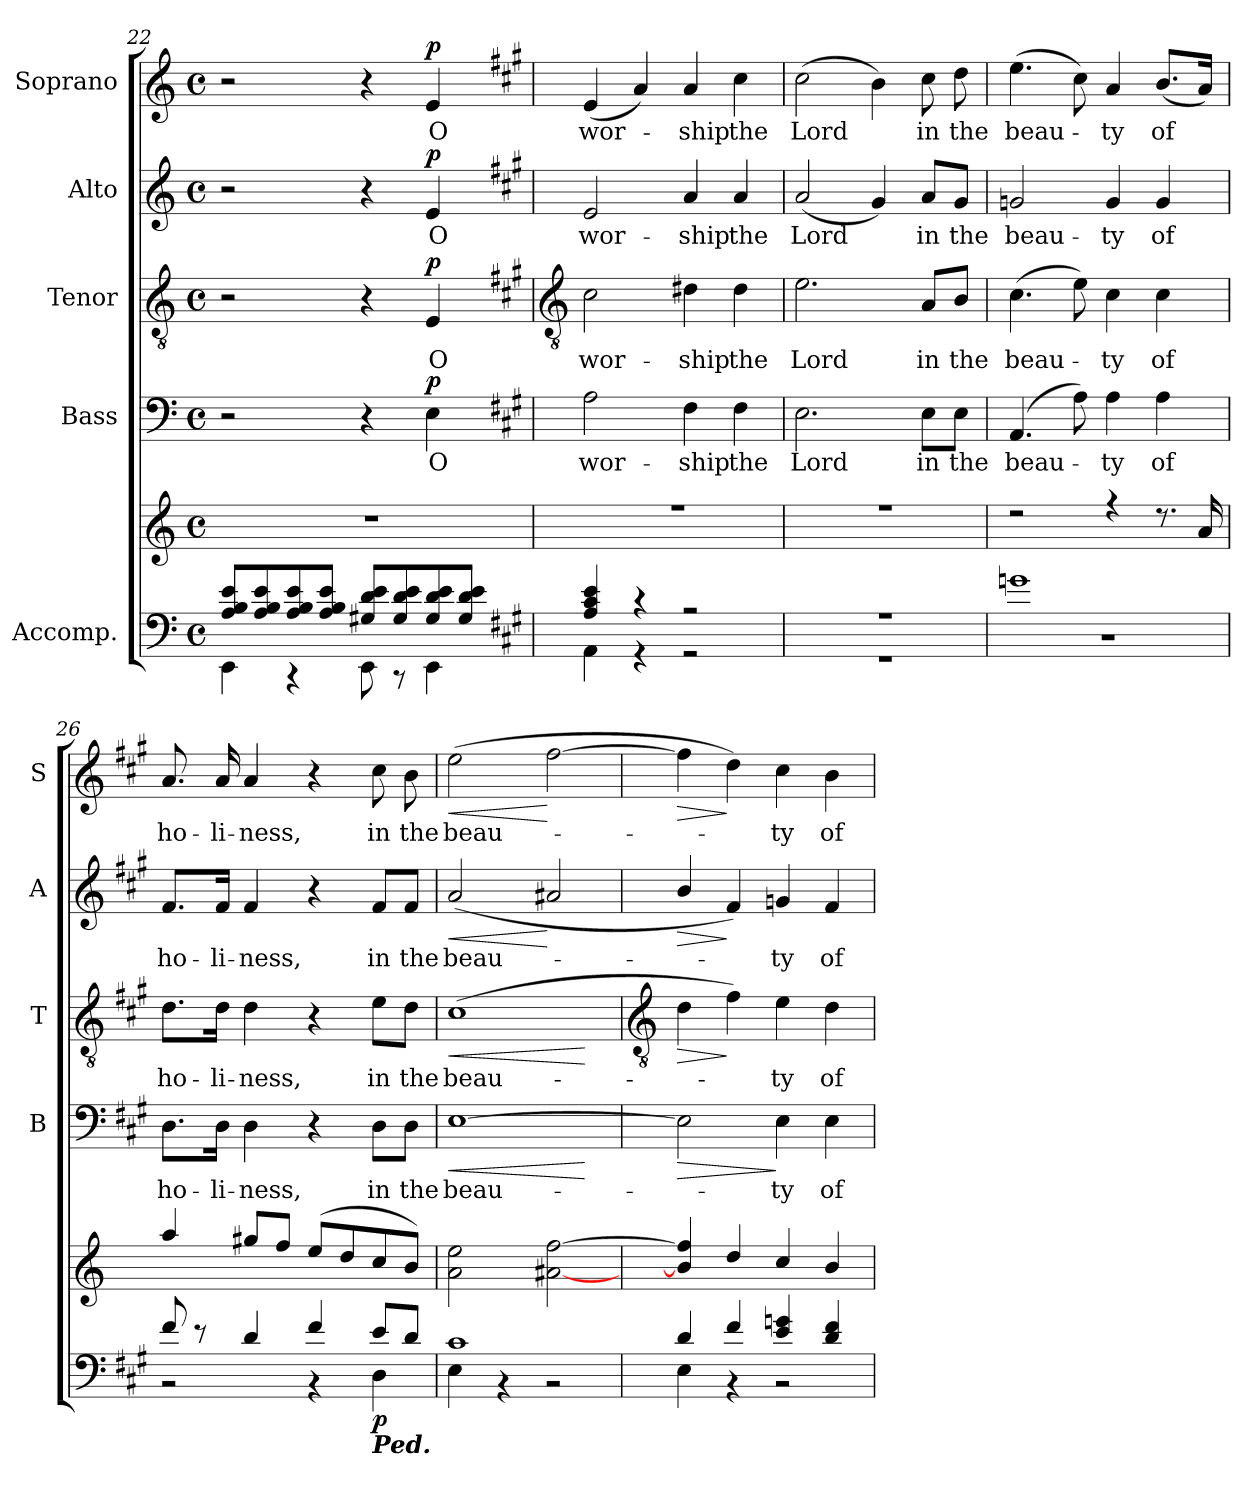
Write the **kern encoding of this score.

**kern	**kern	**dynam	**kern	**text	**dynam	**kern	**text	**dynam	**kern	**text	**dynam	**kern	**text	**dynam
*part5	*part5	*part5	*part4	*part4	*part4	*part3	*part3	*part3	*part2	*part2	*part2	*part1	*part1	*part1
*staff6	*staff5	*staff5/6	*staff4	*staff4	*staff4	*staff3	*staff3	*staff3	*staff2	*staff2	*staff2	*staff1	*staff1	*staff1
*I"Accomp.	*	*	*I"Bass	*	*	*I"Tenor	*	*	*I"Alto	*	*	*I"Soprano	*	*
*	*	*	*I'B	*	*	*I'T	*	*	*I'A	*	*	*I'S	*	*
*clefF4	*clefG2	*	*clefF4	*	*	*clefGv2	*	*	*clefG2	*	*	*clefG2	*	*
*k[]	*k[]	*	*k[]	*	*	*k[]	*	*	*k[]	*	*	*k[]	*	*
*C:	*C:	*	*C:	*	*	*C:	*	*	*C:	*	*	*C:	*	*
*M4/4	*M4/4	*	*M4/4	*	*	*M4/4	*	*	*M4/4	*	*	*M4/4	*	*
*met(c)	*met(c)	*	*met(c)	*	*	*met(c)	*	*	*met(c)	*	*	*met(c)	*	*
=22	=22	=22	=22	=22	=22	=22	=22	=22	=22	=22	=22	=22	=22	=22
*^	*	*	*	*	*	*	*	*	*	*	*	*	*	*
8A/ 8B/ 8e/L	4EE\	1r	.	2r	.	.	2r	.	.	2r	.	.	2r	.	.
8A/ 8B/ 8e/	.	.	.	.	.	.	.	.	.	.	.	.	.	.	.
8A/ 8B/ 8e/	4r	.	.	.	.	.	.	.	.	.	.	.	.	.	.
8A/ 8B/ 8e/J	.	.	.	.	.	.	.	.	.	.	.	.	.	.	.
8G#X/ 8d/ 8e/L	8EE\	.	.	4r	.	.	4r	.	.	4r	.	.	4r	.	.
8G#/ 8d/ 8e/	8r	.	.	.	.	.	.	.	.	.	.	.	.	.	.
!	!	!	!	!	!LO:LY:b	!LO:DY:b	!	!LO:LY:b	!LO:DY:b	!	!LO:LY:b	!LO:DY:b	!	!LO:LY:b	!LO:DY:b
8G#/ 8d/ 8e/	(>4EE\	.	.	4E	O	p	4E	O	p	4e	O	p	4e	O	p
8G#/ 8d/ 8e/J	.	.	.	.	.	.	.	.	.	.	.	.	.	.	.
*k[f#c#g#]	*	*k[f#c#g#]	*	*k[f#c#g#]	*	*	*k[f#c#g#]	*	*	*k[f#c#g#]	*	*	*k[f#c#g#]	*	*
*A:	*	*A:	*	*A:	*	*	*A:	*	*	*A:	*	*	*A:	*	*
!!LO:LB:g=z
=23	=23	=23	=23	=23	=23	=23	=23	=23	=23	=23	=23	=23	=23	=23	=23
*	*	*	*	*	*	*	*clefGv2	*	*	*	*	*	*	*	*
*	*	*^	*	*	*	*	*	*	*	*	*	*	*	*	*
!	!	!	!	!	!	!LO:LY:b	!	!	!LO:LY:b	!	!	!LO:LY:b	!	!	!LO:LY:b	!
4A/ 4c#/ 4e/	4AA\	1r	1ryy	.	2A	wor-	.	2c#	wor-	.	2e	wor-	.	(<4e	wor-	.
4r	4r	.	.	.	.	.	.	.	.	.	.	.	.	4a)	.	.
!	!	!	!	!	!	!LO:LY:b	!	!	!LO:LY:b	!	!	!LO:LY:b	!	!	!LO:LY:b	!
2r	2r	.	.	.	4F#	-ship	.	4d#X	-ship	.	4a	-ship	.	4a	ship	.
!	!	!	!	!	!	!LO:LY:b	!	!	!LO:LY:b	!	!	!LO:LY:b	!	!	!LO:LY:b	!
.	.	.	.	.	4F#	the	.	4d#	the	.	4a	the	.	4cc#	the	.
=24	=24	=24	=24	=24	=24	=24	=24	=24	=24	=24	=24	=24	=24	=24	=24	=24
!	!	!	!	!	!	!LO:LY:b	!	!	!LO:LY:b	!	!	!LO:LY:b	!	!	!LO:LY:b	!
1r	1r	1r	1ryy	.	2.E	Lord	.	2.e	Lord	.	(<2a	Lord	.	(>2cc#	Lord	.
.	.	.	.	.	.	.	.	.	.	.	4g#)	.	.	4b)	.	.
!	!	!	!	!	!	!LO:LY:b	!	!	!LO:LY:b	!	!	!LO:LY:b	!	!	!LO:LY:b	!
.	.	.	.	.	8E\L	in	.	8A/L	in	.	8a/L	in	.	8cc#	in	.
!	!	!	!	!	!	!LO:LY:b	!	!	!LO:LY:b	!	!	!LO:LY:b	!	!	!LO:LY:b	!
.	.	.	.	.	8E\J	the	.	8B/J	the	.	8g#/J	the	.	8dd	the	.
=25	=25	=25	=25	=25	=25	=25	=25	=25	=25	=25	=25	=25	=25	=25	=25	=25
!	!	!	!	!	!	!LO:LY:b	!	!	!LO:LY:b	!	!	!LO:LY:b	!	!	!LO:LY:b	!
1gn/	1r	2r	1ryy	.	(4.AA	beau-	.	(>4.c#	beau-	.	2gn	beau-	.	(>4.ee	beau-	.
.	.	.	.	.	8A)	.	.	8e)	.	.	.	.	.	8cc#)	.	.
!	!	!	!	!	!	!LO:LY:b	!	!	!LO:LY:b	!	!	!LO:LY:b	!	!	!LO:LY:b	!
.	.	4r	.	.	4A	ty	.	4c#	ty	.	4g	-ty	.	4a	ty	.
!	!	!	!	!	!	!LO:LY:b	!	!	!LO:LY:b	!	!	!LO:LY:b	!	!	!LO:LY:b	!
.	.	8.r	.	.	4A	of	.	4c#	of	.	4g	of	.	(<8.bL	of	.
.	.	16a	.	.	.	.	.	.	.	.	.	.	.	16aJ)	.	.
=26	=26	=26	=26	=26	=26	=26	=26	=26	=26	=26	=26	=26	=26	=26	=26	=26
!	!	!	!	!	!	!LO:LY:b	!	!	!LO:LY:b	!	!	!LO:LY:b	!	!	!LO:LY:b	!
8f#/	2r	4aa	1ryy	.	8.D\L	ho-	.	8.d\L	ho-	.	8.f#/L	ho-	.	8.a	ho-	.
8r	.	.	.	.	.	.	.	.	.	.	.	.	.	.	.	.
!	!	!	!	!	!	!LO:LY:b	!	!	!LO:LY:b	!	!	!LO:LY:b	!	!	!LO:LY:b	!
.	.	.	.	.	16D\Jk	-li-	.	16d\Jk	-li-	.	16f#/Jk	-li-	.	16a	-li-	.
!	!	!	!	!	!	!LO:LY:b	!	!	!LO:LY:b	!	!	!LO:LY:b	!	!	!LO:LY:b	!
4d/	.	8gg#XL	.	.	4D	-ness,	.	4d	-ness,	.	4f#	-ness,	.	4a	-ness,	.
.	.	8ff#J)	.	.	.	.	.	.	.	.	.	.	.	.	.	.
4f#/	4r	(>8eeL	.	.	4r	.	.	4r	.	.	4r	.	.	4r	.	.
.	.	8dd	.	.	.	.	.	.	.	.	.	.	.	.	.	.
!LO:TX:b:Bi:t=Ped.	!	!	!	!	!	!	!	!	!	!	!	!	!	!	!	!
!	!	!	!	!LO:DY:b=2	!	!LO:LY:b	!	!	!LO:LY:b	!	!	!LO:LY:b	!	!	!LO:LY:b	!
8e/L	4D\	8cc#	.	p	8D\L	in	.	8e\L	in	.	8f#/L	in	.	8cc#	in	.
!	!	!	!	!	!	!LO:LY:b	!	!	!LO:LY:b	!	!	!LO:LY:b	!	!	!LO:LY:b	!
8d/J	.	8bJ)	.	.	8D\J	the	.	8d\J	the	.	8f#/J	the	.	8b	the	.
=27	=27	=27	=27	=27	=27	=27	=27	=27	=27	=27	=27	=27	=27	=27	=27	=27
!	!	!	!	!	!	!LO:LY:b	!LO:HP:b	!	!LO:LY:b	!LO:HP:b	!	!LO:LY:b	!LO:HP:b	!	!LO:LY:b	!LO:HP:b
1c#/	4E\	2a 2ee	1ryy	.	[1E	beau-	<	(>1c#	beau-	<	(<2a	beau-	<	(>2ee	beau-	<
.	4r	.	.	.	.	.	.	.	.	.	.	.	.	.	.	.
.	2r	[2a#X [2ff#	.	.	.	.	.	.	.	.	2a#X	.	[	[2ff#	.	[
*v	*v	*	*	*	*	*	*	*	*	*	*	*	*	*	*	*
*	*v	*v	*	*	*	*	*	*	*	*	*	*	*	*	*
.	.	.	.	.	[	.	.	[	.	.	.	.	.	.
!!LO:LB:g=z
=28	=28	=28	=28	=28	=28	=28	=28	=28	=28	=28	=28	=28	=28	=28
*	*	*	*	*	*	*clefGv2	*	*	*	*	*	*	*	*
*^	*^	*	*	*	*	*	*	*	*	*	*	*	*	*
!	!	!	!	!	!	!	!LO:HP:b	!	!	!LO:HP:b	!	!	!LO:HP:b	!	!	!LO:HP:b
4d/	4E\	4b] 4ff#]	1ryy	.	2E]	.	>	4d	.	>	4b/	.	>	4ff#]	.	>
4f#/	4r	4dd	.	.	.	.	.	4f#)	.	]	4f#)	.	]	4dd)	.	]
!	!	!	!	!	!	!LO:LY:b	!	!	!LO:LY:b	!	!	!LO:LY:b	!	!	!LO:LY:b	!
4e/ 4gn/	2r	4cc#	.	.	4E	ty	]	4e	ty	.	4gn	ty	.	4cc#	ty	.
!	!	!	!	!	!	!LO:LY:b	!	!	!LO:LY:b	!	!	!LO:LY:b	!	!	!LO:LY:b	!
4d/ 4f#/	.	4b	.	.	4E	of	.	4d	of	.	4f#	of	.	4b	of	.
*v	*v	*	*	*	*	*	*	*	*	*	*	*	*	*	*	*
*	*v	*v	*	*	*	*	*	*	*	*	*	*	*	*	*
=	=	=	=	=	=	=	=	=	=	=	=	=	=	=
*-	*-	*-	*-	*-	*-	*-	*-	*-	*-	*-	*-	*-	*-	*-
